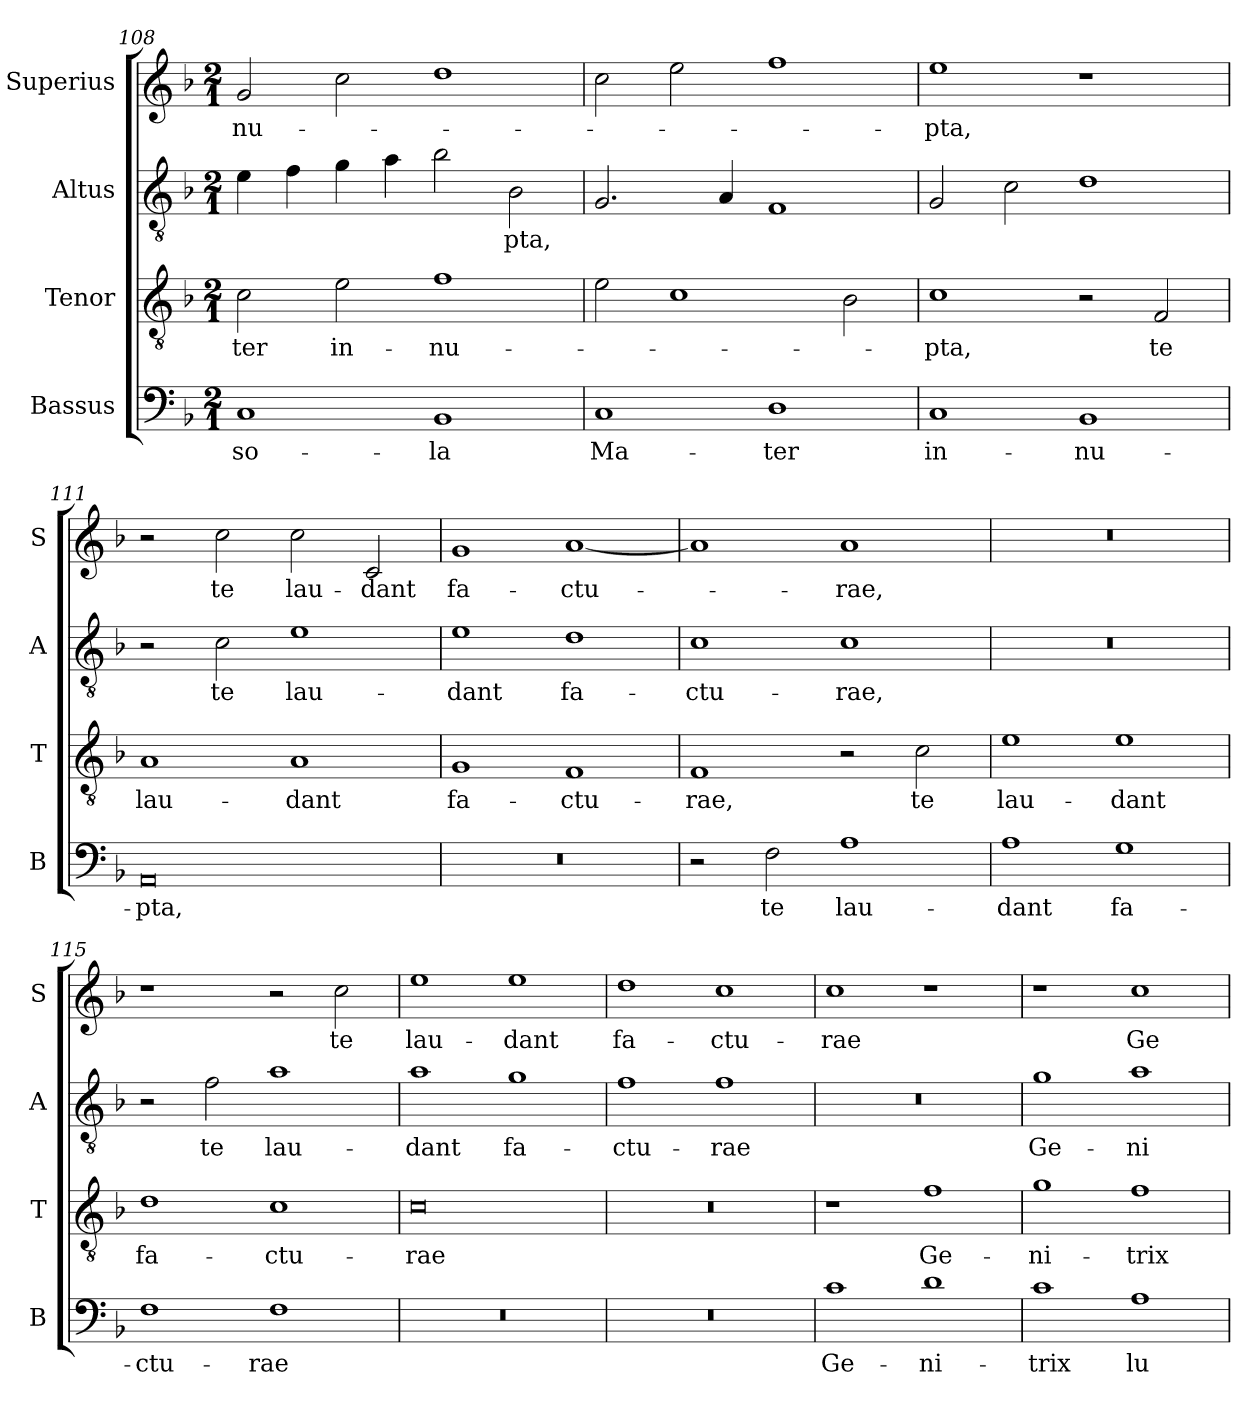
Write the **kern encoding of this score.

**kern	**text	**kern	**text	**kern	**text	**kern	**text
*part4	*part4	*part3	*part3	*part2	*part2	*part1	*part1
*staff4	*staff4	*staff3	*staff3	*staff2	*staff2	*staff1	*staff1
*I"Bassus	*	*I"Tenor	*	*I"Altus	*	*I"Superius	*
*I'B	*	*I'T	*	*I'A	*	*I'S	*
*clefF4	*	*clefGv2	*	*clefGv2	*	*clefG2	*
*k[b-]	*	*k[b-]	*	*k[b-]	*	*k[b-]	*
*F:	*	*F:	*	*F:	*	*F:	*
*M2/1	*	*M2/1	*	*M2/1	*	*M2/1	*
=108	=108	=108	=108	=108	=108	=108	=108
1C	so-	2c	-ter	4e	.	2g	-nu-
.	.	.	.	4f	.	.	.
.	.	2e	in-	4g	.	2cc	.
.	.	.	.	4a	.	.	.
1BB-	-la	1f	-nu-	2b-	.	1dd	.
.	.	.	.	2B-	-pta,	.	.
=109	=109	=109	=109	=109	=109	=109	=109
1C	Ma-	2e	.	2.G	.	2cc	.
.	.	1c	.	.	.	2ee	.
.	.	.	.	4A	.	.	.
1D	-ter	.	.	1F	.	1ff	.
.	.	2B-	.	.	.	.	.
=110	=110	=110	=110	=110	=110	=110	=110
1C	in-	1c	-pta,	2G	.	1ee	-pta,
.	.	.	.	2c	.	.	.
1BB-	-nu-	2r	.	1d	.	1r	.
.	.	2F	te	.	.	.	.
=111	=111	=111	=111	=111	=111	=111	=111
0AA	-pta,	1A	lau-	2r	.	2r	.
.	.	.	.	2c	te	2cc	te
.	.	1A	-dant	1e	lau-	2cc	lau-
.	.	.	.	.	.	2c	-dant
=112	=112	=112	=112	=112	=112	=112	=112
0r	.	1G	fa-	1e	-dant	1g	fa-
.	.	1F	-ctu-	1d	fa-	[1a	-ctu-
=113	=113	=113	=113	=113	=113	=113	=113
2r	.	1F	-rae,	1c	-ctu-	1a]	.
2F	te	.	.	.	.	.	.
1A	lau-	2r	.	1c	-rae,	1a	-rae,
.	.	2c	te	.	.	.	.
=114	=114	=114	=114	=114	=114	=114	=114
1A	-dant	1e	lau-	0r	.	0r	.
1G	fa-	1e	-dant	.	.	.	.
=115	=115	=115	=115	=115	=115	=115	=115
1F	-ctu-	1d	fa-	2r	.	1r	.
.	.	.	.	2f	te	.	.
1F	-rae	1c	-ctu-	1a	lau-	2r	.
.	.	.	.	.	.	2cc	te
=116	=116	=116	=116	=116	=116	=116	=116
0r	.	0c	-rae	1a	-dant	1ee	lau-
.	.	.	.	1g	fa-	1ee	-dant
=117	=117	=117	=117	=117	=117	=117	=117
0r	.	0r	.	1f	-ctu-	1dd	fa-
.	.	.	.	1f	-rae	1cc	-ctu-
=118	=118	=118	=118	=118	=118	=118	=118
1c	Ge-	1r	.	0r	.	1cc	-rae
1d	-ni-	1f	Ge-	.	.	1r	.
=119	=119	=119	=119	=119	=119	=119	=119
1c	-trix	1g	-ni-	1g	Ge-	1r	.
1A	lu-	1f	-trix	1a	-ni-	1cc	Ge-
=	=	=	=	=	=	=	=
*-	*-	*-	*-	*-	*-	*-	*-
